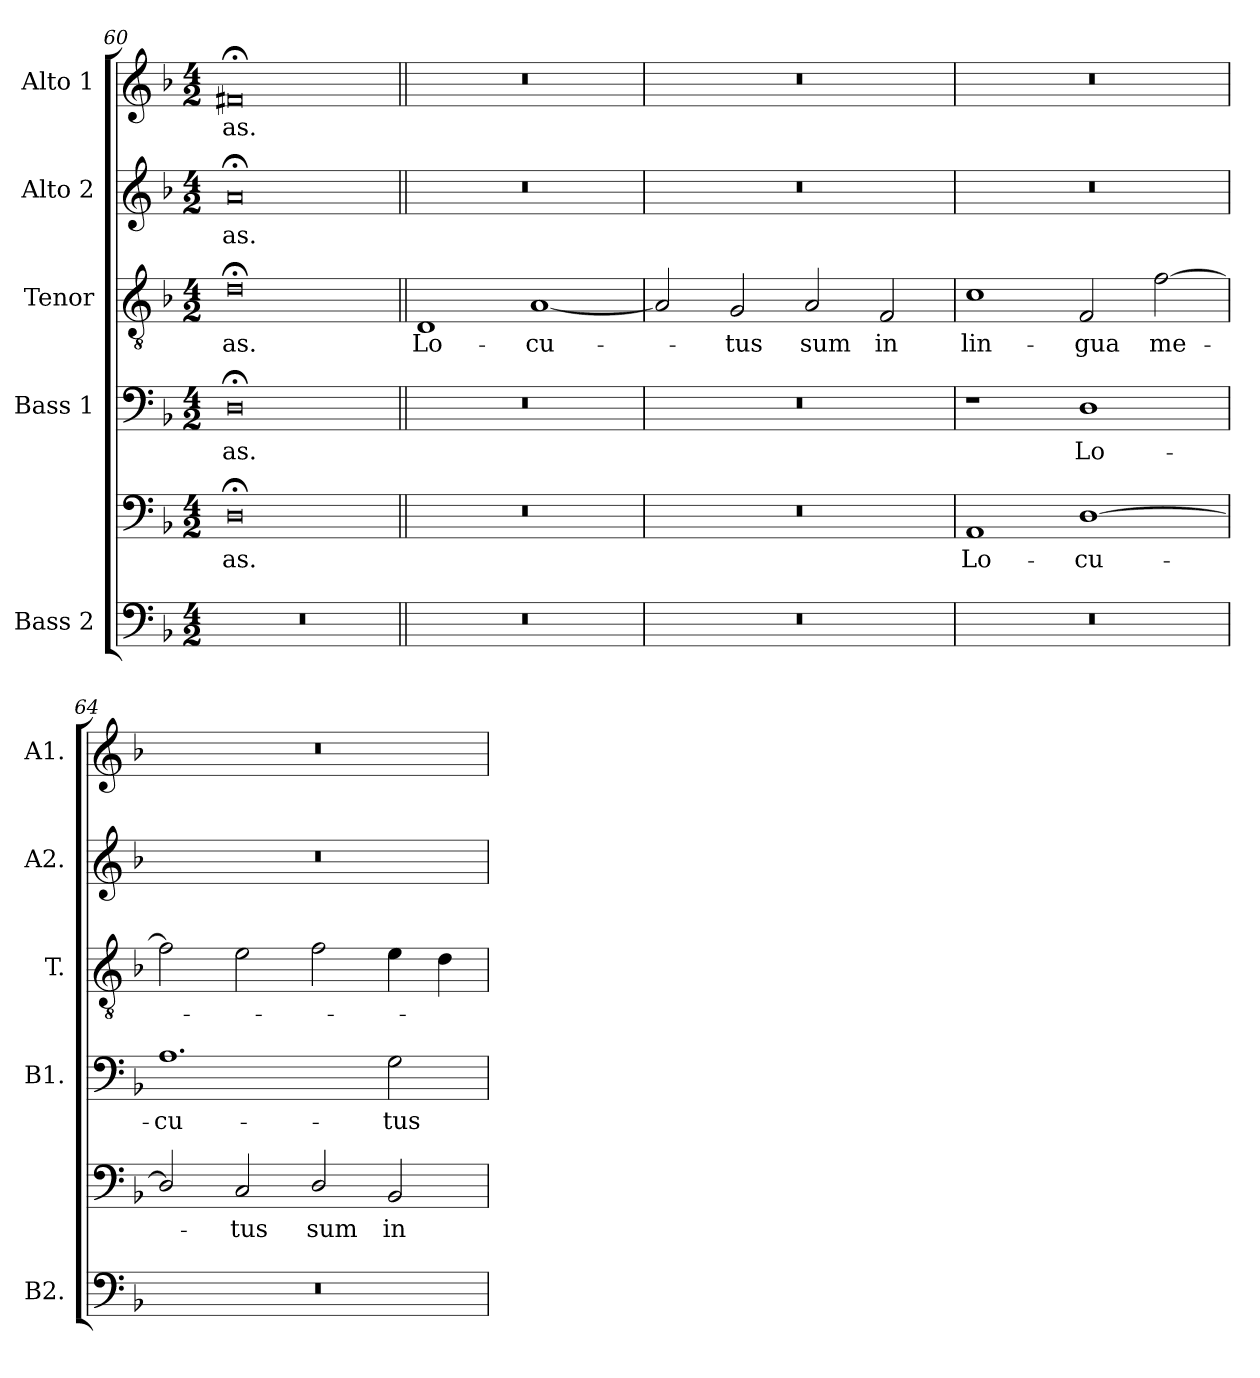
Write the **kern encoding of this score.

**kern	**kern	**text	**kern	**text	**kern	**text	**kern	**text	**kern	**text
*part5	*part5	*part5	*part4	*part4	*part3	*part3	*part2	*part2	*part1	*part1
*staff6	*staff5	*staff5	*staff4	*staff4	*staff3	*staff3	*staff2	*staff2	*staff1	*staff1
*I"Bass 2	*	*	*I"Bass 1	*	*I"Tenor	*	*I"Alto 2	*	*I"Alto 1	*
*I'B2.	*	*	*I'B1.	*	*I'T.	*	*I'A2.	*	*I'A1.	*
*clefF4	*clefF4	*	*clefF4	*	*clefGv2	*	*clefG2	*	*clefG2	*
*	*	*	*	*	*ITrd7c12	*	*	*	*	*
*k[b-]	*k[b-]	*	*k[b-]	*	*k[b-]	*	*k[b-]	*	*k[b-]	*
*F:	*F:	*	*F:	*	*F:	*	*F:	*	*F:	*
*M4/2	*M4/2	*	*M4/2	*	*M4/2	*	*M4/2	*	*M4/2	*
=60	=60	=60	=60	=60	=60	=60	=60	=60	=60	=60
!LO:N:vis=1	!	!	!	!	!	!	!	!	!	!
!	!	!LO:LY:b:color=#000000	!	!	!	!	!	!	!	!
!	!	!	!	!LO:LY:b:color=#000000	!	!	!	!	!	!
!	!	!	!	!	!	!LO:LY:b:color=#000000	!	!	!	!
!	!	!	!	!	!	!	!	!LO:LY:b:color=#000000	!	!
!	!	!	!	!	!	!	!	!	!	!LO:LY:b:color=#000000
0r	0D;i	-as.	0D;i	-as.	0D;i	-as.	0a;i	-as.	0f#X;i	-as.
!!LO:LB:g=z
=61||	=61||	=61||	=61||	=61||	=61||	=61||	=61||	=61||	=61||	=61||
!LO:N:vis=1	!LO:N:vis=1	!	!LO:N:vis=1	!	!	!	!	!	!	!
!	!	!	!	!	!	!LO:LY:b:color=#000000	!LO:N:vis=1	!	!LO:N:vis=1	!
0r	0r	.	0r	.	1DDi	Lo-	0r	.	0r	.
!	!	!	!	!	!	!LO:LY:b:color=#000000	!	!	!	!
.	.	.	.	.	[1AAi	-cu-	.	.	.	.
=62	=62	=62	=62	=62	=62	=62	=62	=62	=62	=62
!LO:N:vis=1	!LO:N:vis=1	!	!LO:N:vis=1	!	!	!	!LO:N:vis=1	!	!LO:N:vis=1	!
0r	0r	.	0r	.	2AAi/]	.	0r	.	0r	.
!	!	!	!	!	!	!LO:LY:b:color=#000000	!	!	!	!
.	.	.	.	.	2GGi/	-tus	.	.	.	.
!	!	!	!	!	!	!LO:LY:b:color=#000000	!	!	!	!
.	.	.	.	.	2AAi/	sum	.	.	.	.
!	!	!	!	!	!	!LO:LY:b:color=#000000	!	!	!	!
.	.	.	.	.	2FFi/	in	.	.	.	.
=63	=63	=63	=63	=63	=63	=63	=63	=63	=63	=63
!LO:N:vis=1	!	!	!	!	!	!	!	!	!	!
!	!	!LO:LY:b:color=#000000	!	!	!	!	!	!	!	!
!	!	!	!	!	!	!LO:LY:b:color=#000000	!LO:N:vis=1	!	!LO:N:vis=1	!
0r	1AAi	Lo-	1r	.	1Ci	lin-	0r	.	0r	.
!	!	!LO:LY:b:color=#000000	!	!	!	!	!	!	!	!
!	!	!	!	!LO:LY:b:color=#000000	!	!	!	!	!	!
!	!	!	!	!	!	!LO:LY:b:color=#000000	!	!	!	!
.	[1Di	-cu-	1Di	Lo-	2FFi/	-gua	.	.	.	.
!	!	!	!	!	!	!LO:LY:b:color=#000000	!	!	!	!
.	.	.	.	.	[2Fi\	me-	.	.	.	.
=64	=64	=64	=64	=64	=64	=64	=64	=64	=64	=64
!LO:N:vis=1	!	!	!	!	!	!	!	!	!	!
!	!	!	!	!LO:LY:b:color=#000000	!	!	!LO:N:vis=1	!	!LO:N:vis=1	!
0r	2Di/]	.	1.Ai	-cu-	2Fi\]	.	0r	.	0r	.
!	!	!LO:LY:b:color=#000000	!	!	!	!	!	!	!	!
.	2Ci/	-tus	.	.	2Ei\	.	.	.	.	.
!	!	!LO:LY:b:color=#000000	!	!	!	!	!	!	!	!
.	2Di/	sum	.	.	2Fi\	.	.	.	.	.
!	!	!LO:LY:b:color=#000000	!	!	!	!	!	!	!	!
!	!	!	!	!LO:LY:b:color=#000000	!	!	!	!	!	!
.	2BB-i/	in	2Gi\	-tus	4Ei\	.	.	.	.	.
.	.	.	.	.	4Di\	.	.	.	.	.
=	=	=	=	=	=	=	=	=	=	=
*-	*-	*-	*-	*-	*-	*-	*-	*-	*-	*-
